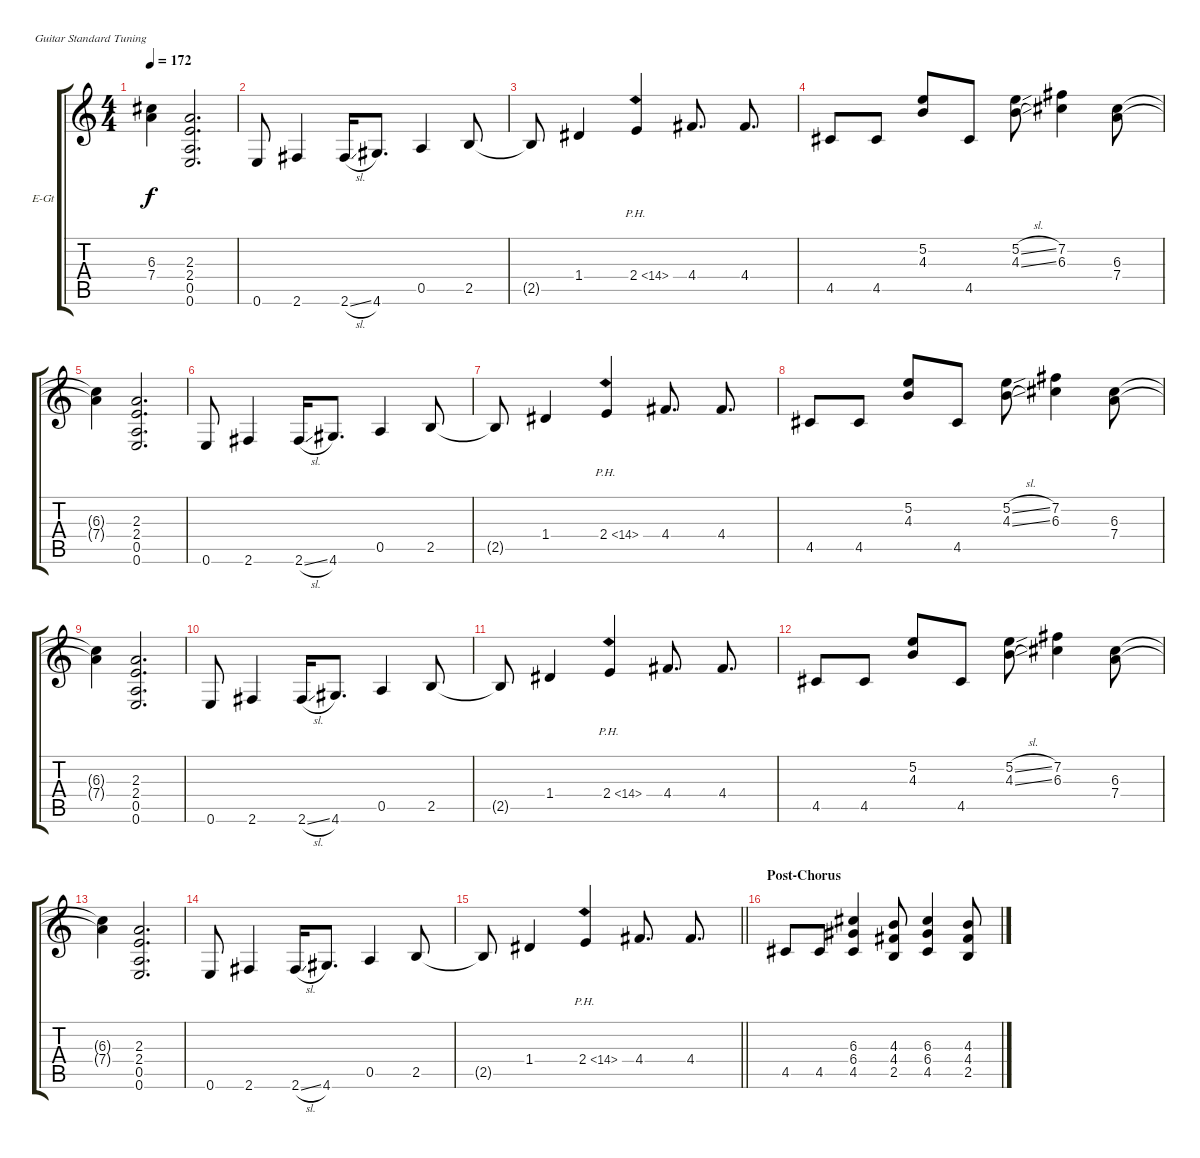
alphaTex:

\bracketExtendMode groupsimilarinstruments
\firstSystemTrackNameOrientation horizontal
\otherSystemsTrackNameOrientation horizontal
\track ("Guitar 1" "E-Gt") {instrument distortionguitar}
\staff {score tabs}
\tuning (E4 B3 G3 D3 A2 E2)
\ts (4 4)
\tempo 172
\clef g2
\ks c
(6.3{t} 7.4{t}).4{dy f} (2.3 2.4 0.5 0.6).2{d} |
0.6.8 2.6.4 2.6{sl}.16 4.6.8{d} 0.5.4 2.5.8 |
2.5{t}.8 1.4.4 2.4{ph 12}.4 4.4.8{d} 4.4.8{d} |
4.5.8 4.5.8 (5.2 4.3).8 4.5.8 (5.2{sl} 4.3{sl}).8 (7.2 6.3).4 (6.3 7.4).8 |
(6.3{t} 7.4{t}).4 (2.3 2.4 0.5 0.6).2{d} |
0.6.8 2.6.4 2.6{sl}.16 4.6.8{d} 0.5.4 2.5.8 |
2.5{t}.8 1.4.4 2.4{ph 12}.4 4.4.8{d} 4.4.8{d} |
4.5.8 4.5.8 (5.2 4.3).8 4.5.8 (5.2{sl} 4.3{sl}).8 (7.2 6.3).4 (6.3 7.4).8 |
(6.3{t} 7.4{t}).4 (2.3 2.4 0.5 0.6).2{d} |
0.6.8 2.6.4 2.6{sl}.16 4.6.8{d} 0.5.4 2.5.8 |
2.5{t}.8 1.4.4 2.4{ph 12}.4 4.4.8{d} 4.4.8{d} |
4.5.8 4.5.8 (5.2 4.3).8 4.5.8 (5.2{sl} 4.3{sl}).8 (7.2 6.3).4 (6.3 7.4).8 |
(6.3{t} 7.4{t}).4 (2.3 2.4 0.5 0.6).2{d} |
0.6.8 2.6.4 2.6{sl}.16 4.6.8{d} 0.5.4 2.5.8 |
\barLineRight lightlight
2.5{t}.8 1.4.4 2.4{ph 12}.4 4.4.8{d} 4.4.8{d} |
\section ("" "Post-Chorus")
4.5.8 4.5.8 (6.3 6.4 4.5).4 (4.3 4.4 2.5).8 (6.3 6.4 4.5).4 (4.3 4.4 2.5).8
